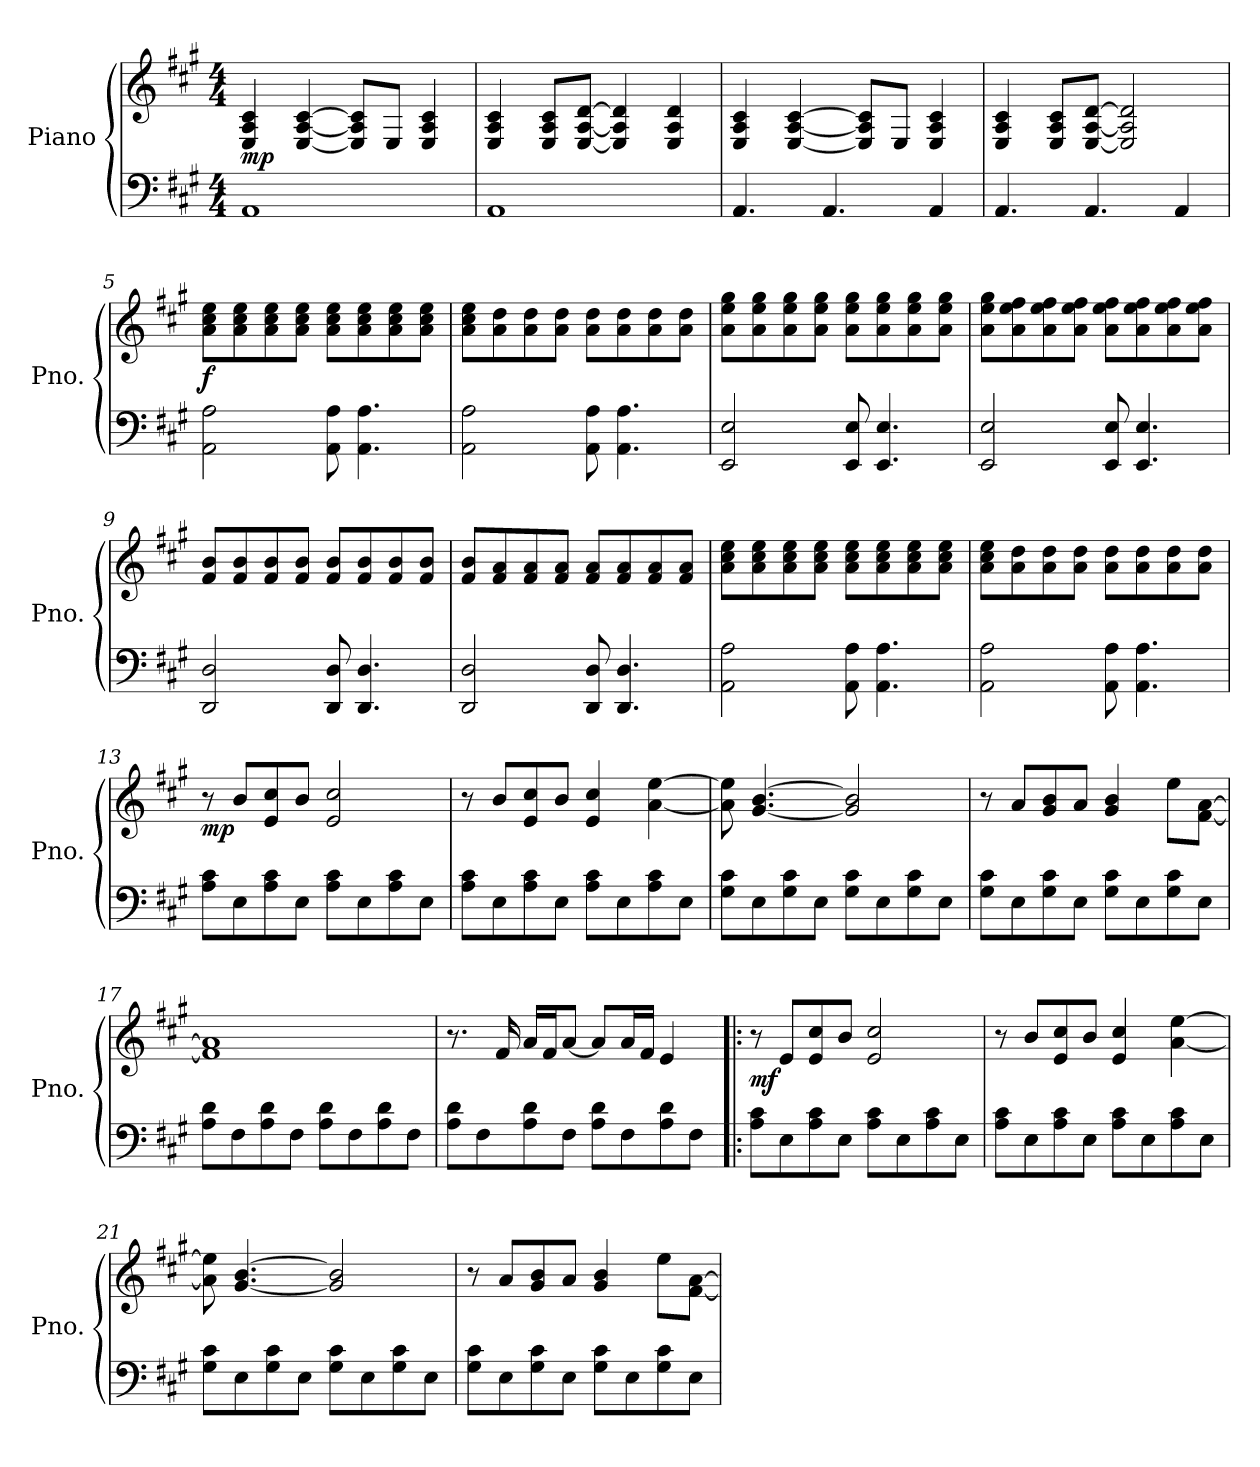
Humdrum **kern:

**kern	**kern	**dynam
*part1	*part1	*part1
*staff2	*staff1	*staff1/2
*I"Piano	*	*
*I'Pno.	*	*
*clefF4	*clefG2	*
*k[f#c#g#]	*k[f#c#g#]	*
*M4/4	*M4/4	*
*MM90	*MM90	*
=1	=1	=1
!	!	!LO:DY:b
1AA	4E/ 4A/ 4c#/	mp
.	[4E/ [4A/ [4c#/	.
.	8E/] 8A/] 8c#/]L	.
.	8E/J	.
.	4E/ 4A/ 4c#/	.
=2	=2	=2
1AA	4E/ 4A/ 4c#/	.
.	8E/ 8A/ 8c#/L	.
.	[8E/ [8A/ [8d/J	.
.	4E/] 4A/] 4d/]	.
.	4E/ 4A/ 4d/	.
=3	=3	=3
4.AA/	4E/ 4A/ 4c#/	.
.	[4E/ [4A/ [4c#/	.
4.AA/	.	.
.	8E/] 8A/] 8c#/]L	.
.	8E/J	.
4AA/	4E/ 4A/ 4c#/	.
=4	=4	=4
4.AA/	4E/ 4A/ 4c#/	.
.	8E/ 8A/ 8c#/L	.
4.AA/	[8E/ [8A/ [8d/J	.
.	2E/] 2A/] 2d/]	.
4AA/	.	.
=5	=5	=5
!	!	!LO:DY:b
2AA\ 2A\	8a\ 8cc#\ 8ee\L	f
.	8a\ 8cc#\ 8ee\	.
.	8a\ 8cc#\ 8ee\	.
.	8a\ 8cc#\ 8ee\J	.
8AA\ 8A\	8a\ 8cc#\ 8ee\L	.
4.AA\ 4.A\	8a\ 8cc#\ 8ee\	.
.	8a\ 8cc#\ 8ee\	.
.	8a\ 8cc#\ 8ee\J	.
!!LO:LB:g=z
=6	=6	=6
2AA\ 2A\	8a\ 8cc#\ 8ee\L	.
.	8a\ 8dd\	.
.	8a\ 8dd\	.
.	8a\ 8dd\J	.
8AA\ 8A\	8a\ 8dd\L	.
4.AA\ 4.A\	8a\ 8dd\	.
.	8a\ 8dd\	.
.	8a\ 8dd\J	.
=7	=7	=7
2EE/ 2E/	8a\ 8ee\ 8gg#\L	.
.	8a\ 8ee\ 8gg#\	.
.	8a\ 8ee\ 8gg#\	.
.	8a\ 8ee\ 8gg#\J	.
8EE/ 8E/	8a\ 8ee\ 8gg#\L	.
4.EE/ 4.E/	8a\ 8ee\ 8gg#\	.
.	8a\ 8ee\ 8gg#\	.
.	8a\ 8ee\ 8gg#\J	.
=8	=8	=8
2EE/ 2E/	8a\ 8ee\ 8gg#\L	.
.	8a\ 8ee\ 8ff#\	.
.	8a\ 8ee\ 8ff#\	.
.	8a\ 8ee\ 8ff#\J	.
8EE/ 8E/	8a\ 8ee\ 8ff#\L	.
4.EE/ 4.E/	8a\ 8ee\ 8ff#\	.
.	8a\ 8ee\ 8ff#\	.
.	8a\ 8ee\ 8ff#\J	.
=9	=9	=9
2DD/ 2D/	8f#/ 8b/L	.
.	8f#/ 8b/	.
.	8f#/ 8b/	.
.	8f#/ 8b/J	.
8DD/ 8D/	8f#/ 8b/L	.
4.DD/ 4.D/	8f#/ 8b/	.
.	8f#/ 8b/	.
.	8f#/ 8b/J	.
!!LO:LB:g=z
=10	=10	=10
2DD/ 2D/	8f#/ 8b/L	.
.	8f#/ 8a/	.
.	8f#/ 8a/	.
.	8f#/ 8a/J	.
8DD/ 8D/	8f#/ 8a/L	.
4.DD/ 4.D/	8f#/ 8a/	.
.	8f#/ 8a/	.
.	8f#/ 8a/J	.
=11	=11	=11
2AA\ 2A\	8a\ 8cc#\ 8ee\L	.
.	8a\ 8cc#\ 8ee\	.
.	8a\ 8cc#\ 8ee\	.
.	8a\ 8cc#\ 8ee\J	.
8AA\ 8A\	8a\ 8cc#\ 8ee\L	.
4.AA\ 4.A\	8a\ 8cc#\ 8ee\	.
.	8a\ 8cc#\ 8ee\	.
.	8a\ 8cc#\ 8ee\J	.
=12	=12	=12
2AA\ 2A\	8a\ 8cc#\ 8ee\L	.
.	8a\ 8dd\	.
.	8a\ 8dd\	.
.	8a\ 8dd\J	.
8AA\ 8A\	8a\ 8dd\L	.
4.AA\ 4.A\	8a\ 8dd\	.
.	8a\ 8dd\	.
.	8a\ 8dd\J	.
=13	=13	=13
!	!	!LO:DY:b
8A\ 8c#\L	8r	mp
8E\	8b/L	.
8A\ 8c#\	8e/ 8cc#/	.
8E\J	8b/J	.
8A\ 8c#\L	2e/ 2cc#/	.
8E\	.	.
8A\ 8c#\	.	.
8E\J	.	.
=14	=14	=14
8A\ 8c#\L	8r	.
8E\	8b/L	.
8A\ 8c#\	8e/ 8cc#/	.
8E\J	8b/J	.
8A\ 8c#\L	4e/ 4cc#/	.
8E\	.	.
8A\ 8c#\	[4a\ [4ee\	.
8E\J	.	.
!!LO:LB:g=z
=15	=15	=15
8G#\ 8c#\L	8a\] 8ee\]	.
8E\	[4.g#/ [4.b/	.
8G#\ 8c#\	.	.
8E\J	.	.
8G#\ 8c#\L	2g#/] 2b/]	.
8E\	.	.
8G#\ 8c#\	.	.
8E\J	.	.
=16	=16	=16
8G#\ 8c#\L	8r	.
8E\	8a/L	.
8G#\ 8c#\	8g#/ 8b/	.
8E\J	8a/J	.
8G#\ 8c#\L	4g#/ 4b/	.
8E\	.	.
8G#\ 8c#\	8ee\L	.
8E\J	[8f#\ [8a\J	.
=17	=17	=17
8A\ 8d\L	1f#] 1a]	.
8F#\	.	.
8A\ 8d\	.	.
8F#\J	.	.
8A\ 8d\L	.	.
8F#\	.	.
8A\ 8d\	.	.
8F#\J	.	.
=18	=18	=18
8A\ 8d\L	8.r	.
8F#\	.	.
.	16f#/	.
8A\ 8d\	16a/LL	.
.	16f#/J	.
8F#\J	[8a/J	.
8A\ 8d\L	8a/L]	.
8F#\	16a/L	.
.	16f#/JJ	.
8A\ 8d\	4e/	.
8F#\J	.	.
=19!|:	=19!|:	=19!|:
!	!	!LO:DY:b
8A\ 8c#\L	8r	mf
8E\	8e/L	.
8A\ 8c#\	8e/ 8cc#/	.
8E\J	8b/J	.
8A\ 8c#\L	2e/ 2cc#/	.
8E\	.	.
8A\ 8c#\	.	.
8E\J	.	.
!!LO:LB:g=z
=20	=20	=20
8A\ 8c#\L	8r	.
8E\	8b/L	.
8A\ 8c#\	8e/ 8cc#/	.
8E\J	8b/J	.
8A\ 8c#\L	4e/ 4cc#/	.
8E\	.	.
8A\ 8c#\	[4a\ [4ee\	.
8E\J	.	.
=21	=21	=21
8G#\ 8c#\L	8a\] 8ee\]	.
8E\	[4.g#/ [4.b/	.
8G#\ 8c#\	.	.
8E\J	.	.
8G#\ 8c#\L	2g#/] 2b/]	.
8E\	.	.
8G#\ 8c#\	.	.
8E\J	.	.
=22	=22	=22
8G#\ 8c#\L	8r	.
8E\	8a/L	.
8G#\ 8c#\	8g#/ 8b/	.
8E\J	8a/J	.
8G#\ 8c#\L	4g#/ 4b/	.
8E\	.	.
8G#\ 8c#\	8ee\L	.
8E\J	[8f#\ [8a\J	.
=	=	=
*-	*-	*-
